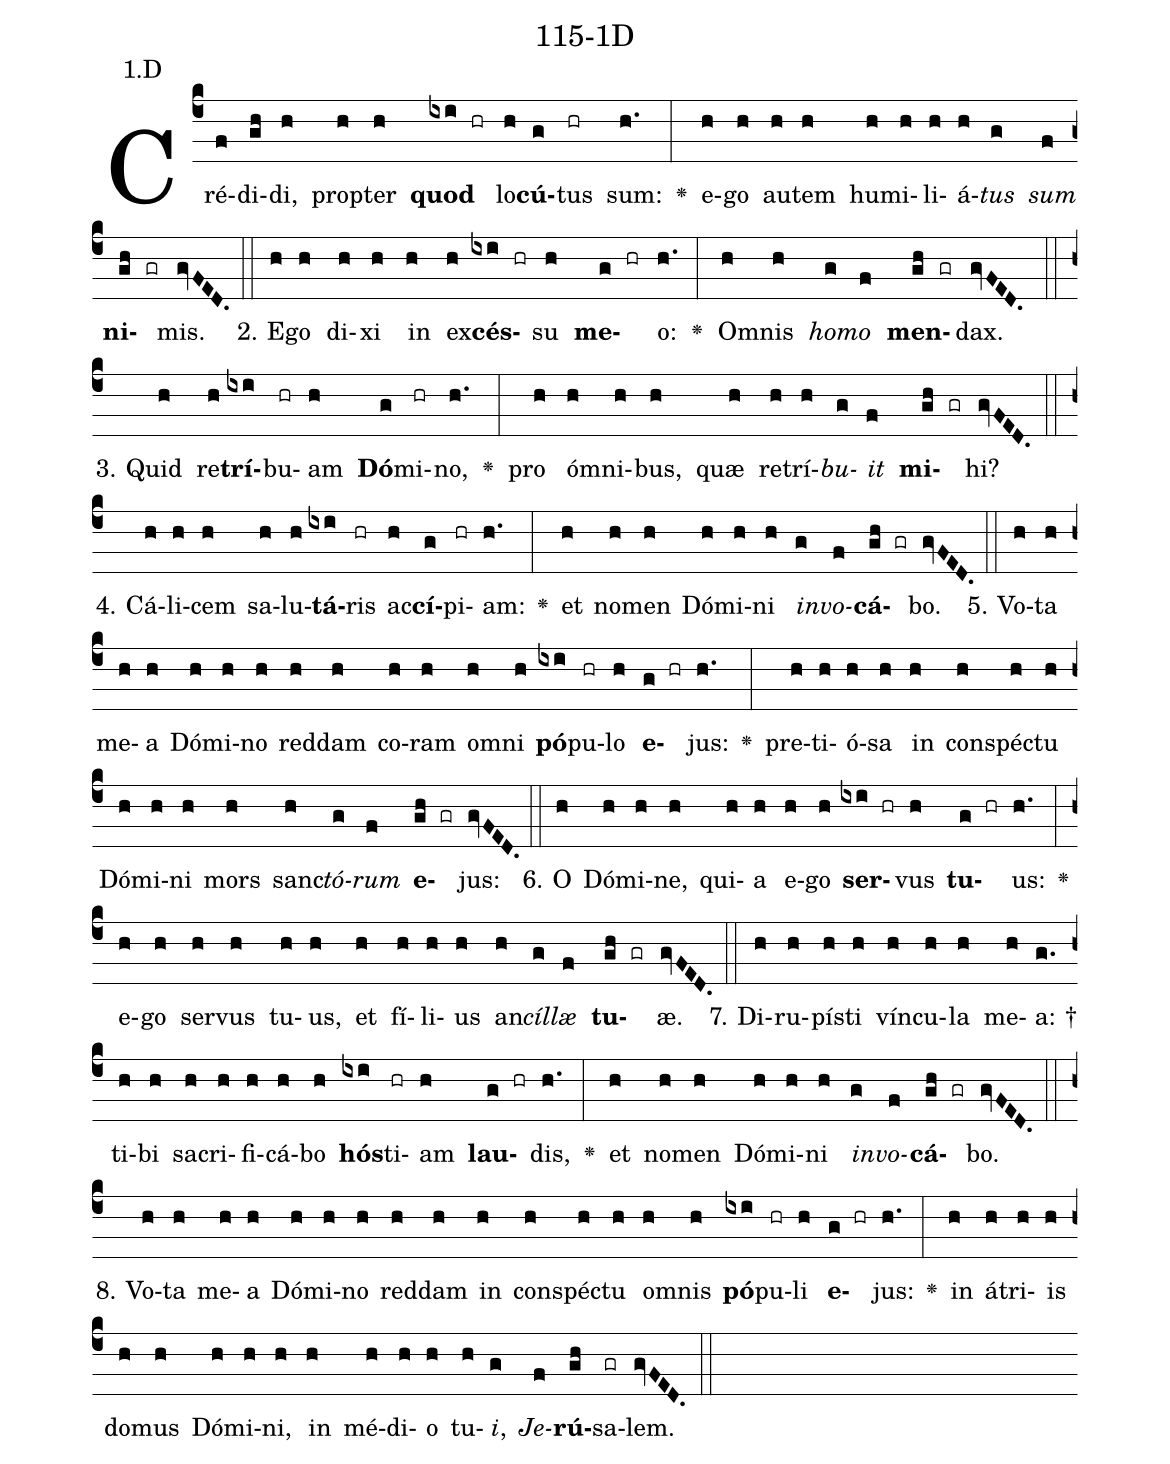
name: 115-1D;
annotation: 1.D;
%%
(c4)Cré(f)di(gh)di,(h) prop(h)ter(h) <b>quod</b>(ixi hr) lo(h)<b>cú</b>(g)tus(hr) sum:(h.) <v>\greheightstar</v>(:) e(h)go(h) au(h)tem(h) hu(h)mi(h)li(h)á(h)<i>tus</i>(g) <i>sum</i>(f) <b>ni</b>(gh gr)mis.(gvFED.) (::)
2. E(h)go(h) di(h)xi(h) in(h) ex(h)<b>cés</b>(ixi hr)su(h) <b>me</b>(g hr)o:(h.) <v>\greheightstar</v>(:) Om(h)nis(h) <i>ho</i>(g)<i>mo</i>(f) <b>men</b>(gh gr)dax.(gvFED.) (::)
3. Quid(h) re(h)<b>trí</b>(ixi)bu(hr)am(h) <b>Dó</b>(g)mi(hr)no,(h.) <v>\greheightstar</v>(:) pro(h) óm(h)ni(h)bus,(h) quæ(h) re(h)trí(h)<i>bu</i>(g)<i>it</i>(f) <b>mi</b>(gh gr)hi?(gvFED.) (::)
4. Cá(h)li(h)cem(h) sa(h)lu(h)<b>tá</b>(ixi)ris(hr) ac(h)<b>cí</b>(g)pi(hr)am:(h.) <v>\greheightstar</v>(:) et(h) no(h)men(h) Dó(h)mi(h)ni(h) <i>in</i>(g)<i>vo</i>(f)<b>cá</b>(gh gr)bo.(gvFED.) (::)
5. Vo(h)ta(h) me(h)a(h) Dó(h)mi(h)no(h) red(h)dam(h) co(h)ram(h) om(h)ni(h) <b>pó</b>(ixi)pu(hr)lo(h) <b>e</b>(g hr)jus:(h.) <v>\greheightstar</v>(:) pre(h)ti(h)ó(h)sa(h) in(h) con(h)spéc(h)tu(h) Dó(h)mi(h)ni(h) mors(h) sanc(h)<i>tó</i>(g)<i>rum</i>(f) <b>e</b>(gh gr)jus:(gvFED.) (::)
6. O(h) Dó(h)mi(h)ne,(h) qui(h)a(h) e(h)go(h) <b>ser</b>(ixi hr)vus(h) <b>tu</b>(g hr)us:(h.) <v>\greheightstar</v>(:) e(h)go(h) ser(h)vus(h) tu(h)us,(h) et(h) fí(h)li(h)us(h) an(h)<i>cíl</i>(g)<i>læ</i>(f) <b>tu</b>(gh gr)æ.(gvFED.) (::)
7. Di(h)ru(h)pís(h)ti(h) vín(h)cu(h)la(h) me(h)a: †(g.) ti(h)bi(h) sa(h)cri(h)fi(h)cá(h)bo(h) <b>hós</b>(ixi)ti(hr)am(h) <b>lau</b>(g hr)dis,(h.) <v>\greheightstar</v>(:) et(h) no(h)men(h) Dó(h)mi(h)ni(h) <i>in</i>(g)<i>vo</i>(f)<b>cá</b>(gh gr)bo.(gvFED.) (::)
8. Vo(h)ta(h) me(h)a(h) Dó(h)mi(h)no(h) red(h)dam(h) in(h) con(h)spéc(h)tu(h) om(h)nis(h) <b>pó</b>(ixi)pu(hr)li(h) <b>e</b>(g hr)jus:(h.) <v>\greheightstar</v>(:) in(h) á(h)tri(h)is(h) do(h)mus(h) Dó(h)mi(h)ni,(h) in(h) mé(h)di(h)o(h) tu(h)<i>i</i>,(g) <i>Je</i>(f)<b>rú</b>(gh)sa(gr)lem.(gvFED.) (::)
